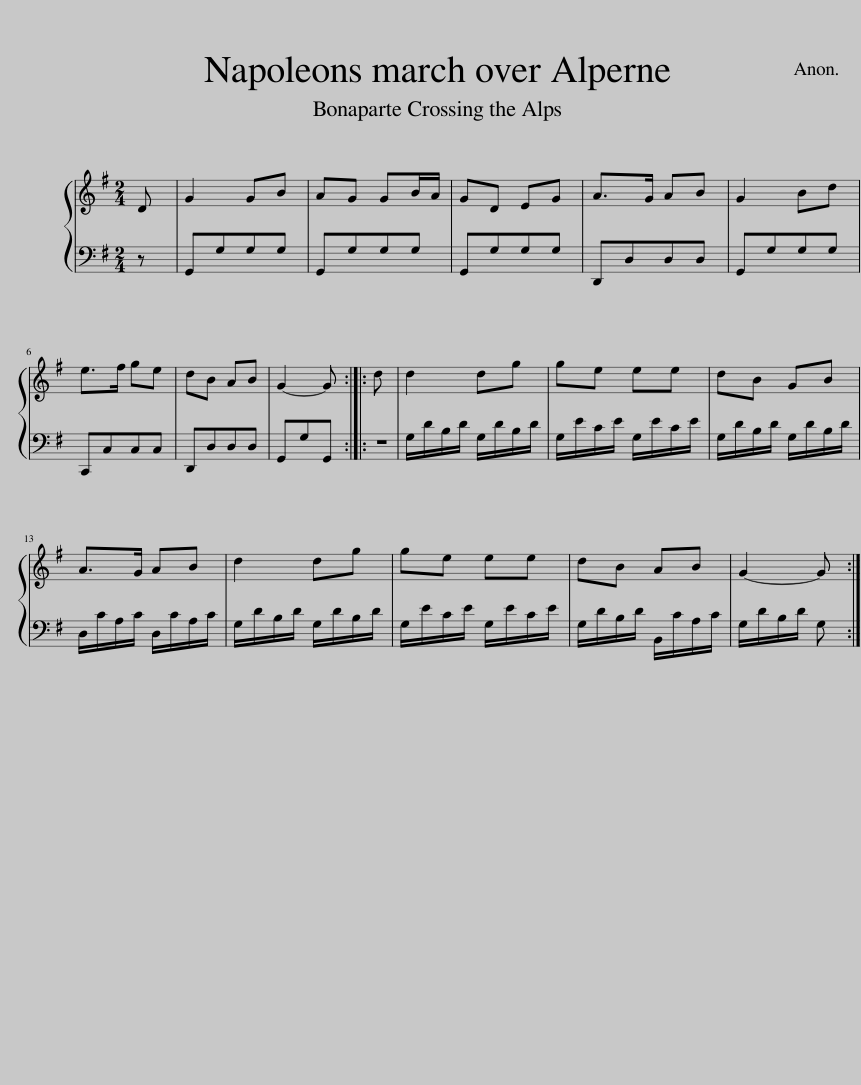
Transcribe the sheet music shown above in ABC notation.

X:1
%%score { 1 | 2 }
L:1/8
M:2/4
I:linebreak $
K:G
V:1 treble
V:2 bass
V:1
 D | G2 GB | AG GB/A/ | GD EG | A>G AB | %5
 G2 Bd |$ e>f ge | dB AB | G2- G :: d | %10
 d2 dg | ge ee | dB GB |$ A>G AB | d2 dg | %15
 ge ee | dB AB | G2- G :| %18
V:2
 z | G,,G,G,G, | G,,G,G,G, | G,,G,G,G, | D,,D,D,D, | %5
 G,,G,G,G, |$ C,,C,C,C, | D,,D,D,D, | G,,G,G,, :: z | %10
 G,/D/B,/D/ G,/D/B,/D/ | G,/E/C/E/ G,/E/C/E/ | G,/D/B,/D/ G,/D/B,/D/ |$ D,/C/A,/C/ D,/C/A,/C/ | G,/D/B,/D/ G,/D/B,/D/ | %15
 G,/E/C/E/ G,/E/C/E/ | G,/D/B,/D/ B,,/C/A,/C/ | G,/D/B,/D/ G, :| %18
